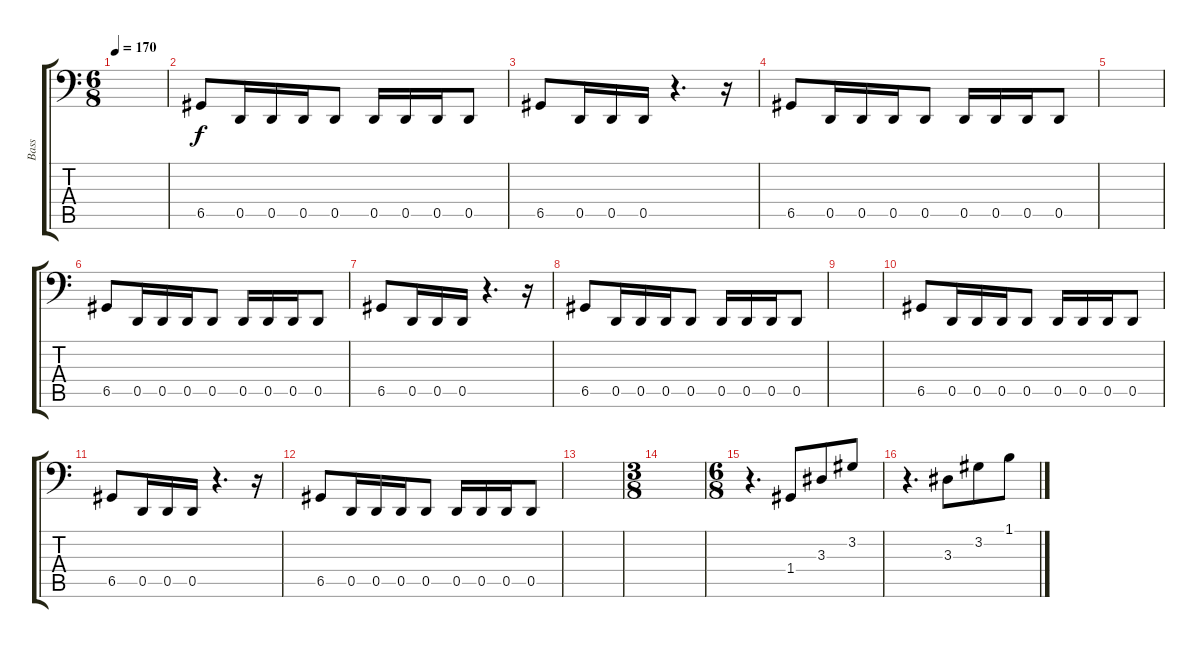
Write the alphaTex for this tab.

\track ("Bass" "Bass") {instrument electricbassfinger}
\staff {score tabs}
\tuning (Bb2 F2 C2 G1 D1 A0) {hide}
\ts (6 8)
\tempo 170
\clef f4
\ks c
|
6.5.8 0.5.16 0.5.16 0.5.16 0.5.8 0.5.16 0.5.16 0.5.16 0.5.8 |
6.5.8 0.5.16 0.5.16 0.5.16 r.4{d} r.16 |
6.5.8 0.5.16 0.5.16 0.5.16 0.5.8 0.5.16 0.5.16 0.5.16 0.5.8 |
|
6.5.8 0.5.16 0.5.16 0.5.16 0.5.8 0.5.16 0.5.16 0.5.16 0.5.8 |
6.5.8 0.5.16 0.5.16 0.5.16 r.4{d} r.16 |
6.5.8 0.5.16 0.5.16 0.5.16 0.5.8 0.5.16 0.5.16 0.5.16 0.5.8 |
|
6.5.8 0.5.16 0.5.16 0.5.16 0.5.8 0.5.16 0.5.16 0.5.16 0.5.8 |
6.5.8 0.5.16 0.5.16 0.5.16 r.4{d} r.16 |
6.5.8 0.5.16 0.5.16 0.5.16 0.5.8 0.5.16 0.5.16 0.5.16 0.5.8 |
|
\ts (3 8)
|
\ts (6 8)
r.4{d} 1.4.8 3.3.8 3.2.8 |
r.4{d} 3.3.8 3.2.8 1.1.8
